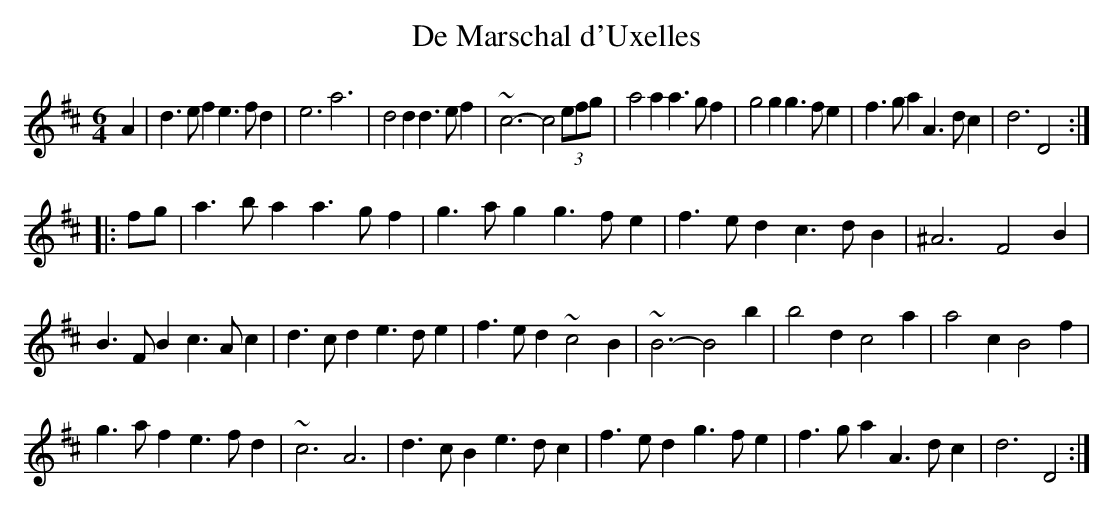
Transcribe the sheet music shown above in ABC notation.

X:1
T:De Marschal d'Uxelles
M:6/4
K:Dmaj
A2|d3ef2e3fd2|e6a6|d4d2d3ef2|~c6-c4(3efg|a4a2a3gf2|g4g2g3fe2|f3ga2A3dc2|d6D4:|
|:fg|a3ba2a3gf2|g3ag2g3fe2|f3ed2c3dB2|^A6F4B2|
B3FB2c3Ac2|d3cd2e3de2|f3ed2~c4B2|~B6-B4b2|b4d2c4a2|a4c2B4f2|
g3af2e3fd2|~c6A6|d3cB2e3dc2|f3ed2g3fe2|f3ga2A3dc2|d6D4:|
